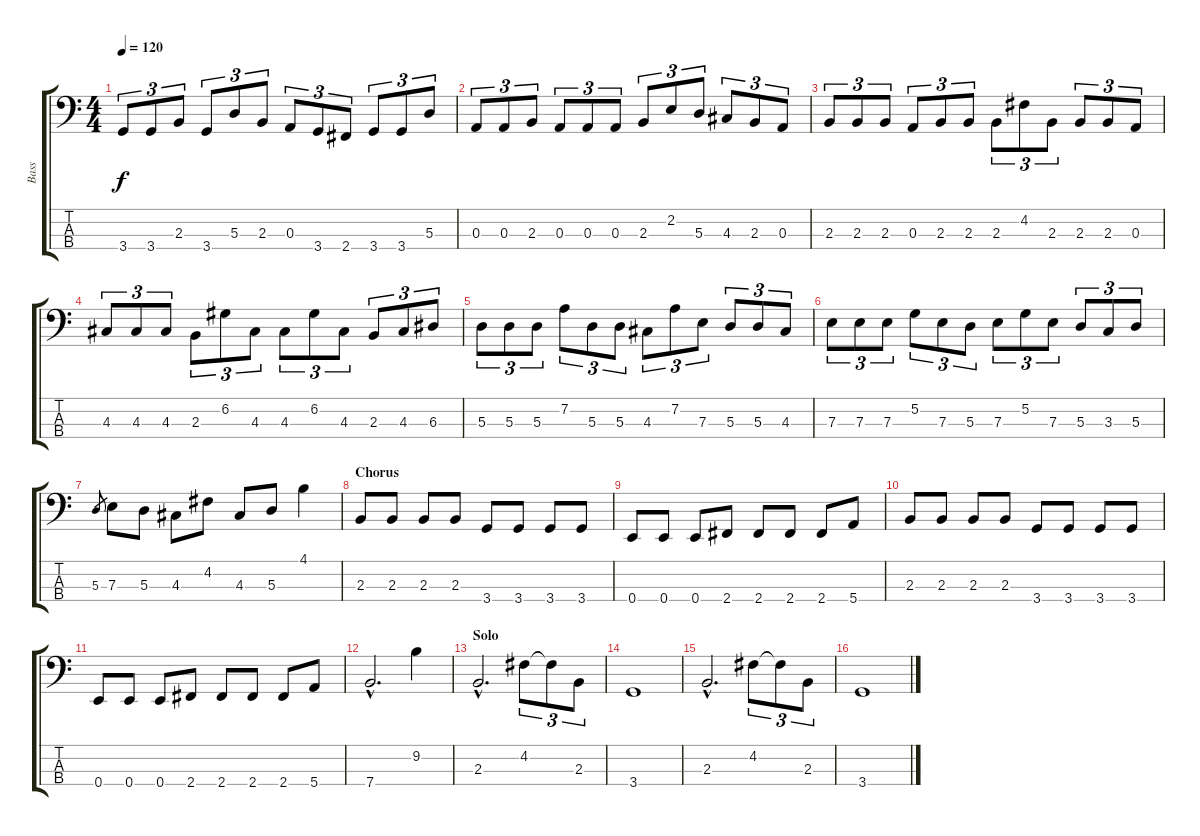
\track ("Bass" "Bass") {instrument electricbassfinger}
\staff {score tabs}
\tuning (G2 D2 A1 E1) {hide}
\ts (4 4)
\tempo 120
\clef f4
\ks c
3.4.8{tu (3 2) dy f} 3.4.8{tu (3 2)} 2.3.8{tu (3 2)} 3.4.8{tu (3 2)} 5.3.8{tu (3 2)} 2.3.8{tu (3 2)} 0.3.8{tu (3 2)} 3.4.8{tu (3 2)} 2.4.8{tu (3 2)} 3.4.8{tu (3 2)} 3.4.8{tu (3 2)} 5.3.8{tu (3 2)} |
0.3.8{tu (3 2)} 0.3.8{tu (3 2)} 2.3.8{tu (3 2)} 0.3.8{tu (3 2)} 0.3.8{tu (3 2)} 0.3.8{tu (3 2)} 2.3.8{tu (3 2)} 2.2.8{tu (3 2)} 5.3.8{tu (3 2)} 4.3.8{tu (3 2)} 2.3.8{tu (3 2)} 0.3.8{tu (3 2)} |
2.3.8{tu (3 2)} 2.3.8{tu (3 2)} 2.3.8{tu (3 2)} 0.3.8{tu (3 2)} 2.3.8{tu (3 2)} 2.3.8{tu (3 2)} 2.3.8{tu (3 2)} 4.2.8{tu (3 2)} 2.3.8{tu (3 2)} 2.3.8{tu (3 2)} 2.3.8{tu (3 2)} 0.3.8{tu (3 2)} |
4.3.8{tu (3 2)} 4.3.8{tu (3 2)} 4.3.8{tu (3 2)} 2.3.8{tu (3 2)} 6.2.8{tu (3 2)} 4.3.8{tu (3 2)} 4.3.8{tu (3 2)} 6.2.8{tu (3 2)} 4.3.8{tu (3 2)} 2.3.8{tu (3 2)} 4.3.8{tu (3 2)} 6.3.8{tu (3 2)} |
5.3.8{tu (3 2)} 5.3.8{tu (3 2)} 5.3.8{tu (3 2)} 7.2.8{tu (3 2)} 5.3.8{tu (3 2)} 5.3.8{tu (3 2)} 4.3.8{tu (3 2)} 7.2.8{tu (3 2)} 7.3.8{tu (3 2)} 5.3.8{tu (3 2)} 5.3.8{tu (3 2)} 4.3.8{tu (3 2)} |
7.3.8{tu (3 2)} 7.3.8{tu (3 2)} 7.3.8{tu (3 2)} 5.2.8{tu (3 2)} 7.3.8{tu (3 2)} 5.3.8{tu (3 2)} 7.3.8{tu (3 2)} 5.2.8{tu (3 2)} 7.3.8{tu (3 2)} 5.3.8{tu (3 2)} 3.3.8{tu (3 2)} 5.3.8{tu (3 2)} |
5.3.8{gr} 7.3.8 5.3.8 4.3.8 4.2.8 4.3.8 5.3.8 4.1.4 |
\section ("" "Chorus")
2.3.8 2.3.8 2.3.8 2.3.8 3.4.8 3.4.8 3.4.8 3.4.8 |
0.4.8 0.4.8 0.4.8 2.4.8 2.4.8 2.4.8 2.4.8 5.4.8 |
2.3.8 2.3.8 2.3.8 2.3.8 3.4.8 3.4.8 3.4.8 3.4.8 |
0.4.8 0.4.8 0.4.8 2.4.8 2.4.8 2.4.8 2.4.8 5.4.8 |
7.4{hac}.2{d} 9.2.4 |
\section ("" "Solo")
2.3{hac}.2{d} 4.2.8{tu (3 2)} 4.2{t}.8{tu (3 2)} 2.3.8{tu (3 2)} |
3.4.1 |
2.3{hac}.2{d} 4.2.8{tu (3 2)} 4.2{t}.8{tu (3 2)} 2.3.8{tu (3 2)} |
3.4.1
